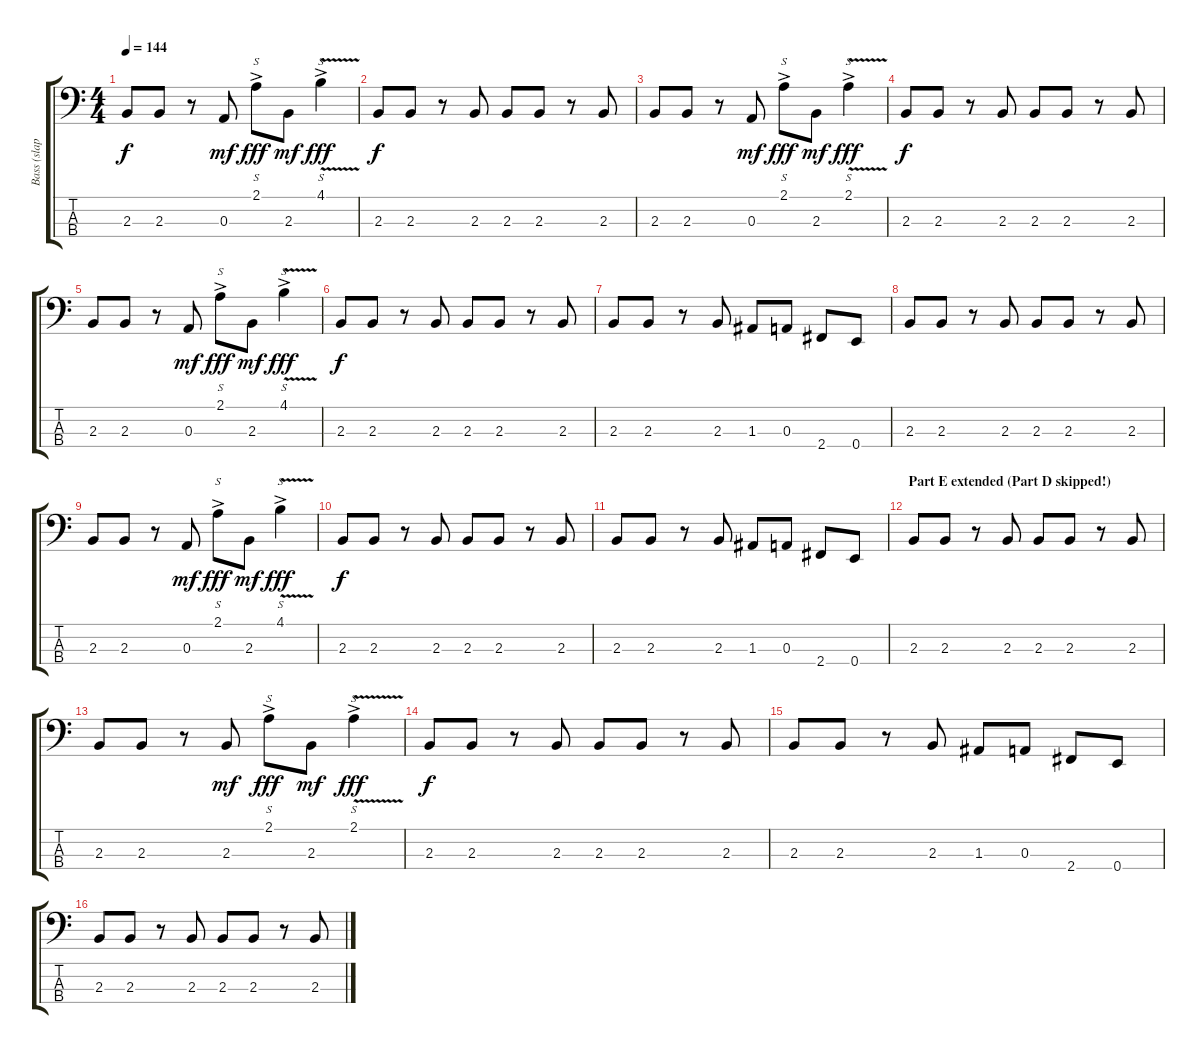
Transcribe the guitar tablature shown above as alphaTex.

\track ("Bass (slap sometimes)" "Bass (slap") {instrument electricbassfinger}
\staff {score tabs}
\tuning (G2 D2 A1 E1) {hide}
\ts (4 4)
\tempo 144
\clef f4
\ks c
2.3.8{dy f} 2.3.8 r.8 0.3.8{dy mf} 2.1{ac}.8{s dy fff instrument slapbass1} 2.3.8{dy mf instrument electricbassfinger} 4.1{v ac}.4{s dy fff instrument slapbass1} |
2.3.8{dy f instrument electricbassfinger} 2.3.8 r.8 2.3.8 2.3.8 2.3.8 r.8 2.3.8 |
2.3.8 2.3.8 r.8 0.3.8{dy mf} 2.1{ac}.8{s dy fff instrument slapbass1} 2.3.8{dy mf instrument electricbassfinger} 2.1{v ac}.4{s dy fff instrument slapbass1} |
2.3.8{dy f instrument electricbassfinger} 2.3.8 r.8 2.3.8 2.3.8 2.3.8 r.8 2.3.8 |
2.3.8 2.3.8 r.8 0.3.8{dy mf} 2.1{ac}.8{s dy fff instrument slapbass1} 2.3.8{dy mf instrument electricbassfinger} 4.1{v ac}.4{s dy fff instrument slapbass1} |
2.3.8{dy f instrument electricbassfinger} 2.3.8 r.8 2.3.8 2.3.8 2.3.8 r.8 2.3.8 |
2.3.8 2.3.8 r.8 2.3.8 1.3.8 0.3.8 2.4.8 0.4.8 |
2.3.8{instrument electricbassfinger} 2.3.8 r.8 2.3.8 2.3.8 2.3.8 r.8 2.3.8 |
2.3.8 2.3.8 r.8 0.3.8{dy mf} 2.1{ac}.8{s dy fff instrument slapbass1} 2.3.8{dy mf instrument electricbassfinger} 4.1{v ac}.4{s dy fff instrument slapbass1} |
2.3.8{dy f instrument electricbassfinger} 2.3.8 r.8 2.3.8 2.3.8 2.3.8 r.8 2.3.8 |
2.3.8 2.3.8 r.8 2.3.8 1.3.8 0.3.8 2.4.8 0.4.8 |
\section ("" "Part E extended (Part D skipped!)")
2.3.8{instrument electricbassfinger} 2.3.8 r.8 2.3.8 2.3.8 2.3.8 r.8 2.3.8 |
2.3.8 2.3.8 r.8 2.3.8{dy mf} 2.1{ac}.8{s dy fff instrument slapbass1} 2.3.8{dy mf instrument electricbassfinger} 2.1{v ac}.4{s dy fff instrument slapbass1} |
2.3.8{dy f instrument electricbassfinger} 2.3.8 r.8 2.3.8 2.3.8 2.3.8 r.8 2.3.8 |
2.3.8 2.3.8 r.8 2.3.8 1.3.8 0.3.8 2.4.8 0.4.8 |
2.3.8{instrument electricbassfinger} 2.3.8 r.8 2.3.8 2.3.8 2.3.8 r.8 2.3.8
